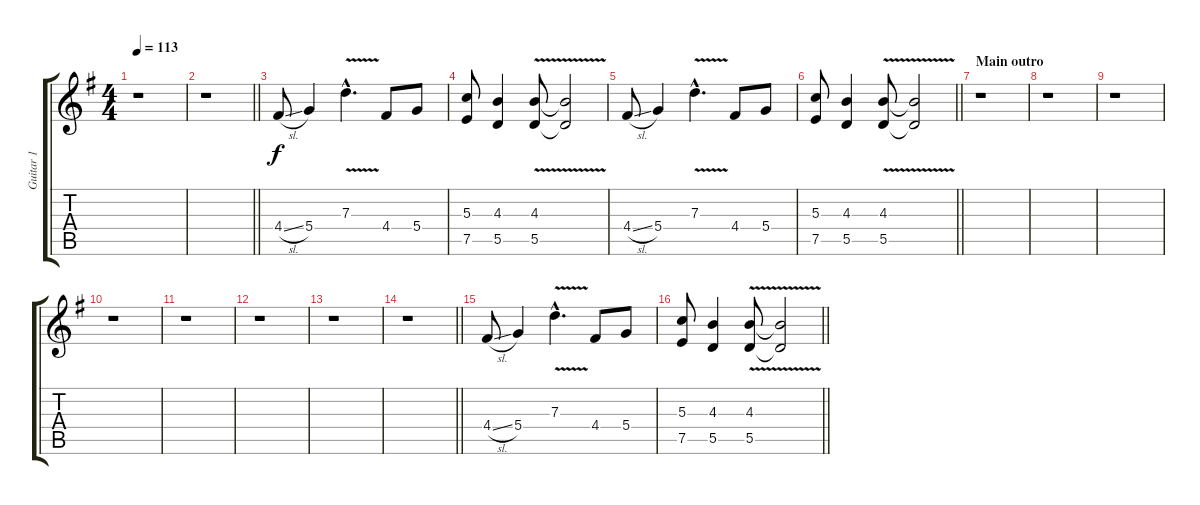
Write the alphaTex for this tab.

\track ("Guitar 1" "Guitar 1") {instrument overdrivenguitar}
\staff {score tabs}
\tuning (E4 B3 G3 D3 A2 E2) {hide}
\ts (4 4)
\tempo 113
\clef g2
\ks g
r.1{dy f} |
\barLineRight lightlight
r.1 |
4.4{sl}.8{volume 16} 5.4.4 7.3{v hac}.4{d} 4.4.8 5.4.8 |
(5.3 7.5).8 (4.3 5.5).4 (4.3 5.5{v}).8 (4.3{t} 5.5{t}).2 |
4.4{sl}.8 5.4.4 7.3{v hac}.4{d} 4.4.8 5.4.8 |
\barLineRight lightlight
(5.3 7.5).8 (4.3 5.5).4 (4.3 5.5{v}).8 (4.3{t} 5.5{t}).2 |
\section ("" "Main outro")
r.1 |
r.1 |
r.1 |
r.1 |
r.1 |
r.1 |
r.1 |
\barLineRight lightlight
r.1 |
4.4{sl}.8 5.4.4 7.3{v hac}.4{d} 4.4.8 5.4.8 |
\barLineRight lightlight
(5.3 7.5).8 (4.3 5.5).4 (4.3 5.5{v}).8 (4.3{t} 5.5{t}).2
